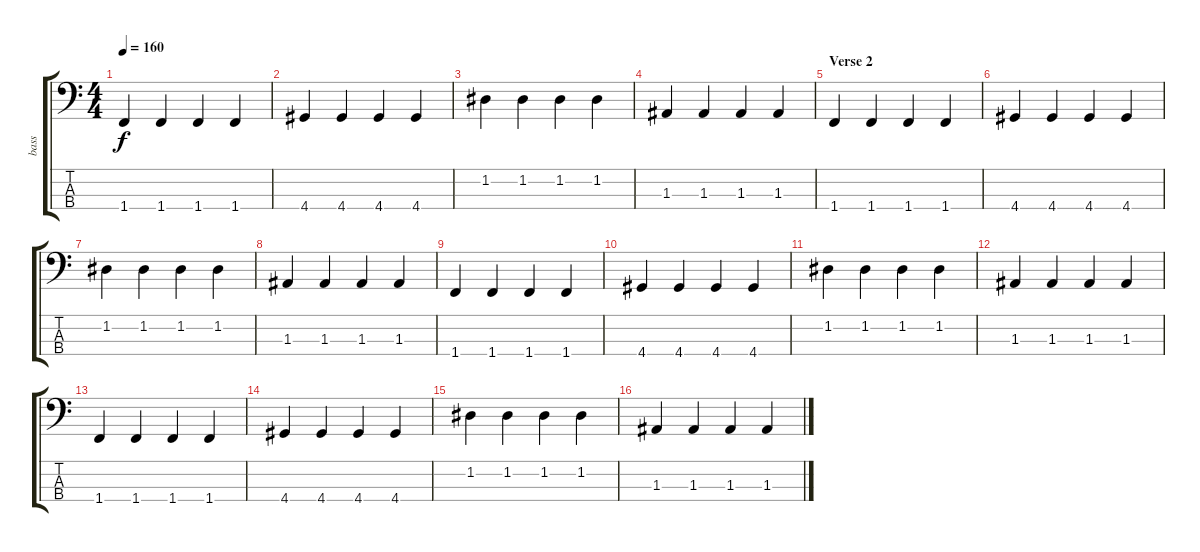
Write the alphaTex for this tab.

\track ("bass" "bass") {instrument electricbasspick}
\staff {score tabs}
\tuning (G2 D2 A1 E1) {hide}
\ts (4 4)
\tempo 160
\clef f4
\ks c
1.4.4{dy f} 1.4.4 1.4.4 1.4.4 |
4.4.4 4.4.4 4.4.4 4.4.4 |
1.2.4 1.2.4 1.2.4 1.2.4 |
1.3.4 1.3.4 1.3.4 1.3.4 |
\section ("" "Verse 2")
1.4.4 1.4.4 1.4.4 1.4.4 |
4.4.4 4.4.4 4.4.4 4.4.4 |
1.2.4 1.2.4 1.2.4 1.2.4 |
1.3.4 1.3.4 1.3.4 1.3.4 |
1.4.4 1.4.4 1.4.4 1.4.4 |
4.4.4 4.4.4 4.4.4 4.4.4 |
1.2.4 1.2.4 1.2.4 1.2.4 |
1.3.4 1.3.4 1.3.4 1.3.4 |
1.4.4 1.4.4 1.4.4 1.4.4 |
4.4.4 4.4.4 4.4.4 4.4.4 |
1.2.4 1.2.4 1.2.4 1.2.4 |
1.3.4 1.3.4 1.3.4 1.3.4
